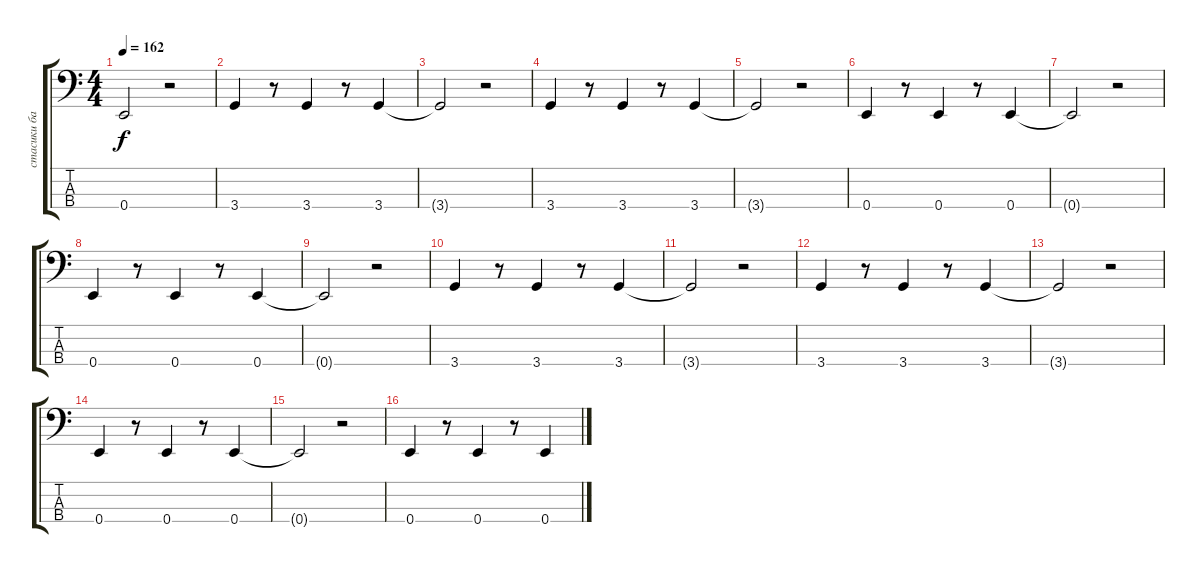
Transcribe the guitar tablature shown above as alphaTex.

\track ("стасики басуют" "стасики ба") {instrument electricbassfinger}
\staff {score tabs}
\tuning (G2 D2 A1 E1) {hide}
\ts (4 4)
\tempo 162
\clef f4
\ks c
0.4{t}.2{dy f} r.2 |
3.4.4 r.8 3.4.4 r.8 3.4.4 |
3.4{t}.2 r.2 |
3.4.4 r.8 3.4.4 r.8 3.4.4 |
3.4{t}.2 r.2 |
0.4.4 r.8 0.4.4 r.8 0.4.4 |
0.4{t}.2 r.2 |
0.4.4 r.8 0.4.4 r.8 0.4.4 |
0.4{t}.2 r.2 |
3.4.4 r.8 3.4.4 r.8 3.4.4 |
3.4{t}.2 r.2 |
3.4.4 r.8 3.4.4 r.8 3.4.4 |
3.4{t}.2 r.2 |
0.4.4 r.8 0.4.4 r.8 0.4.4 |
0.4{t}.2 r.2 |
0.4.4 r.8 0.4.4 r.8 0.4.4
